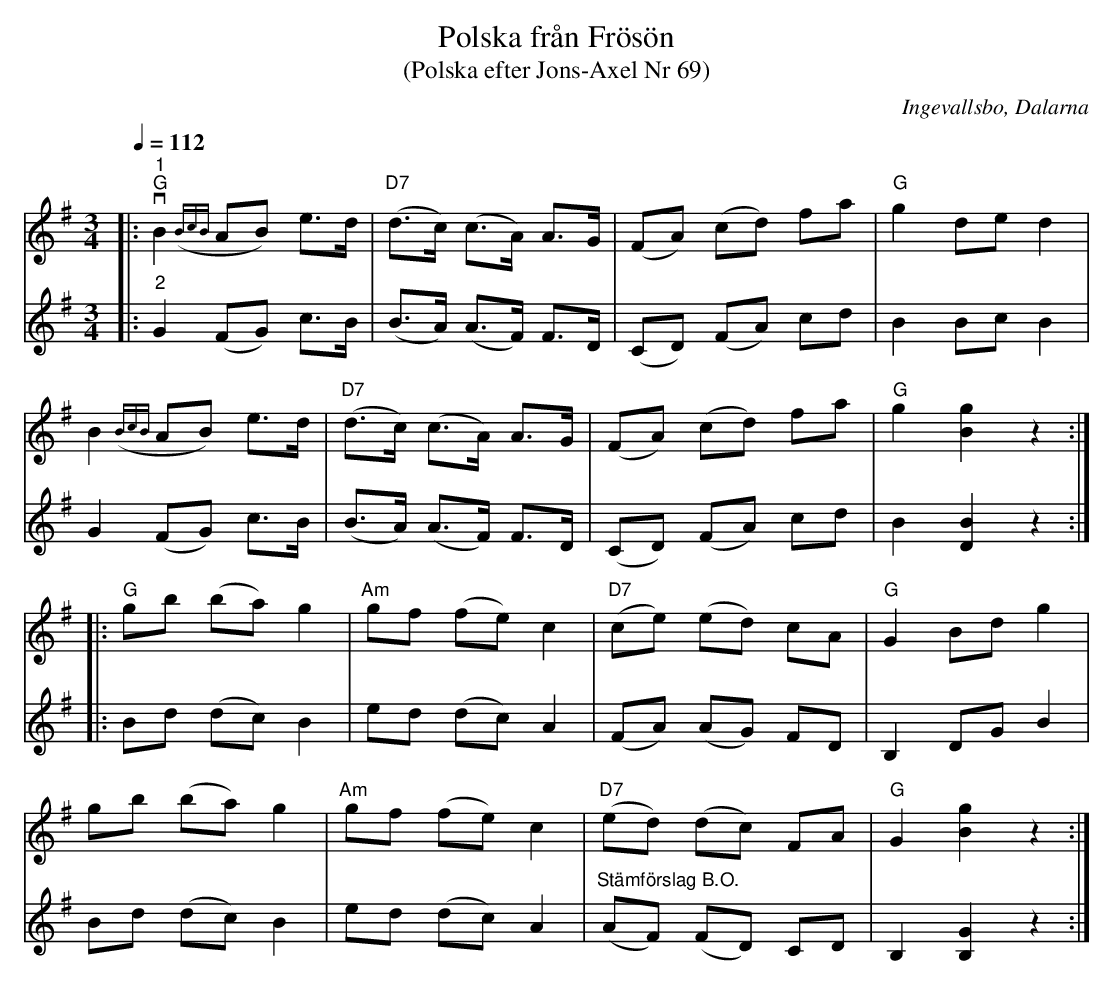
X:1
T:Polska från Frösön
T:(Polska efter Jons-Axel Nr 69)
O:Ingevallsbo, Dalarna
L:1/8
Q:1/4=112
M:3/4
K:G
V:1
|:"^1""G"v B2({BcB} AB) e>d |"D7" (d>c) (c>A) A>G | (FA) (cd) fa |"G" g2 de d2 |
B2({BcB} AB) e>d |"D7" (d>c) (c>A) A>G | (FA) (cd) fa |"G" g2 [Bg]2 z2 ::
"G" gb (ba) g2 | "Am" gf (fe) c2 |"D7" (ce) (ed) cA |"G" G2 Bd g2 |
gb (ba) g2 |"Am" gf (fe) c2 | "D7" (ed) (dc) FA |"G" G2 [Bg]2 z2 :|
V:2
|:"^2" G2 (FG) c>B | (B>A) (A>F) F>D | (CD) (FA) cd | B2 Bc B2 |
G2 (FG) c>B | (B>A) (A>F) F>D | (CD) (FA) cd | B2 [DB]2 z2 ::
Bd (dc) B2 | ed (dc) A2 | (FA) (AG) FD | B,2 DG B2 |
Bd (dc) B2 | ed (dc) A2 | "^Stämförslag B.O." (AF) (FD) CD | B,2 [B,G]2 z2 :|
